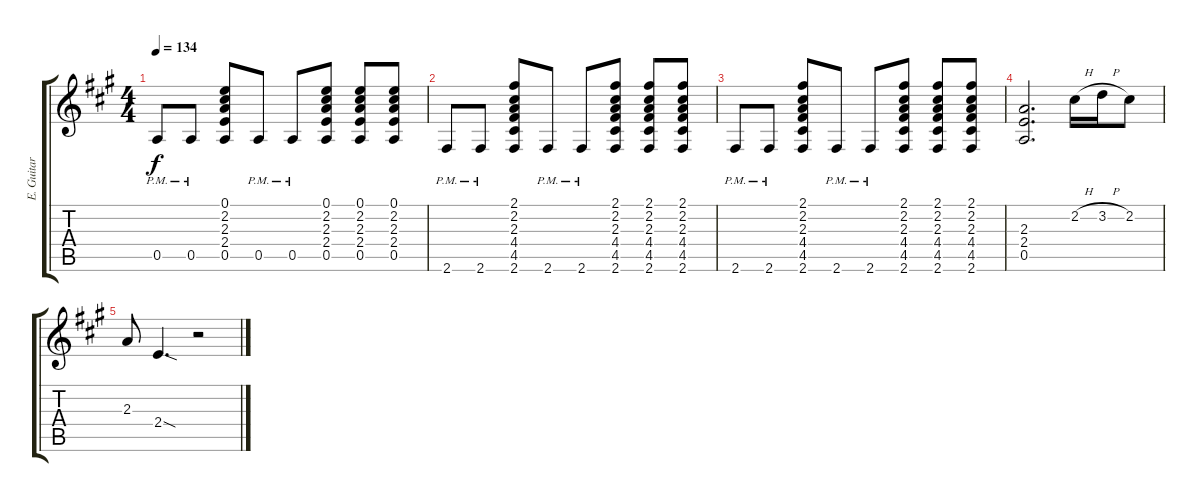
\track ("E. Guitar" "E. Guitar") {instrument overdrivenguitar}
\staff {score tabs}
\tuning (E4 B3 G3 D3 A2 E2) {hide}
\ts (4 4)
\tempo 134
\clef g2
\ks a
0.5{pm}.8{dy f} 0.5{pm}.8 (0.1 2.2 2.3 2.4 0.5).8 0.5{pm}.8 0.5{pm}.8 (0.1 2.2 2.3 2.4 0.5).8 (0.1 2.2 2.3 2.4 0.5).8 (0.1 2.2 2.3 2.4 0.5).8 |
2.6{pm}.8 2.6{pm}.8 (2.1 2.2 2.3 4.4 4.5 2.6).8 2.6{pm}.8 2.6{pm}.8 (2.1 2.2 2.3 4.4 4.5 2.6).8 (2.1 2.2 2.3 4.4 4.5 2.6).8 (2.1 2.2 2.3 4.4 4.5 2.6).8 |
2.6{pm}.8 2.6{pm}.8 (2.1 2.2 2.3 4.4 4.5 2.6).8 2.6{pm}.8 2.6{pm}.8 (2.1 2.2 2.3 4.4 4.5 2.6).8 (2.1 2.2 2.3 4.4 4.5 2.6).8 (2.1 2.2 2.3 4.4 4.5 2.6).8 |
(2.3 2.4 0.5).2{d} 2.2{h}.16 3.2{h}.16 2.2.8 |
2.3.8 2.4{sod}.4{d} r.2
